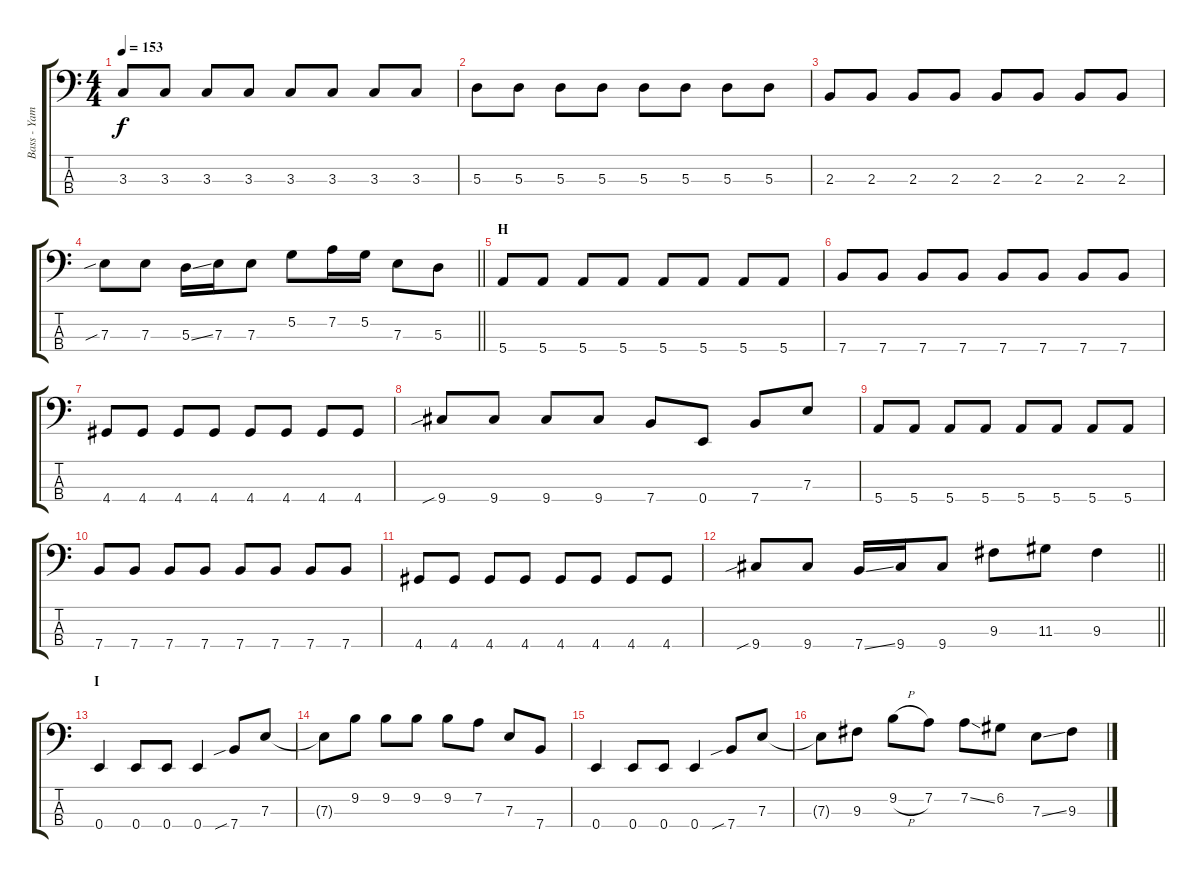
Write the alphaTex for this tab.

\track ("Bass - Yamada" "Bass - Yam") {instrument electricbasspick}
\staff {score tabs}
\tuning (G2 D2 A1 E1) {hide}
\ts (4 4)
\tempo 153
\clef f4
\ks c
3.3.8{dy f} 3.3.8 3.3.8 3.3.8 3.3.8 3.3.8 3.3.8 3.3.8 |
5.3.8 5.3.8 5.3.8 5.3.8 5.3.8 5.3.8 5.3.8 5.3.8 |
2.3.8 2.3.8 2.3.8 2.3.8 2.3.8 2.3.8 2.3.8 2.3.8 |
\barLineRight lightlight
7.3{sib}.8 7.3.8 5.3{ss}.16 7.3.16 7.3.8 5.2.8 7.2.16 5.2.16 7.3.8 5.3.8 |
\section ("" "H")
5.4.8 5.4.8 5.4.8 5.4.8 5.4.8 5.4.8 5.4.8 5.4.8 |
7.4.8 7.4.8 7.4.8 7.4.8 7.4.8 7.4.8 7.4.8 7.4.8 |
4.4.8 4.4.8 4.4.8 4.4.8 4.4.8 4.4.8 4.4.8 4.4.8 |
9.4{sib}.8 9.4.8 9.4.8 9.4.8 7.4.8 0.4.8 7.4.8 7.3.8 |
5.4.8 5.4.8 5.4.8 5.4.8 5.4.8 5.4.8 5.4.8 5.4.8 |
7.4.8 7.4.8 7.4.8 7.4.8 7.4.8 7.4.8 7.4.8 7.4.8 |
4.4.8 4.4.8 4.4.8 4.4.8 4.4.8 4.4.8 4.4.8 4.4.8 |
\barLineRight lightlight
9.4{sib}.8 9.4.8 7.4{ss}.16 9.4.16 9.4.8 9.3.8 11.3.8 9.3.4 |
\section ("" "I")
0.4.4 0.4.8 0.4.8 0.4.4 7.4{sib}.8 7.3.8 |
7.3{t}.8 9.2.8 9.2.8 9.2.8 9.2.8 7.2.8 7.3.8 7.4.8 |
0.4.4 0.4.8 0.4.8 0.4.4 7.4{sib}.8 7.3.8 |
7.3{t}.8 9.3.8 9.2{h}.8 7.2.8 7.2{ss}.8 6.2.8 7.3{ss}.8 9.3.8
